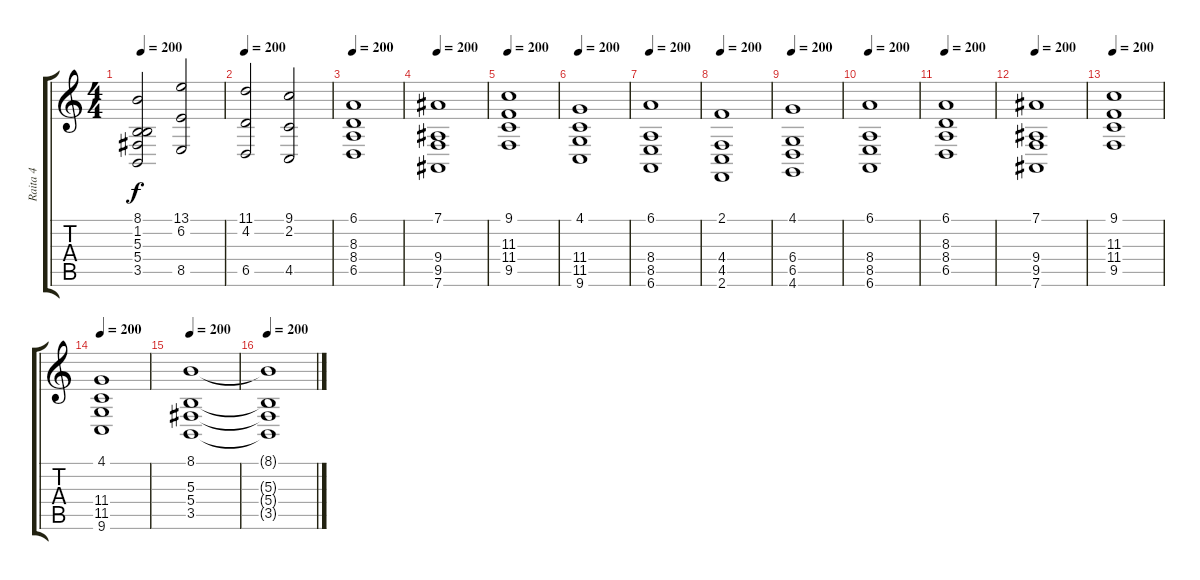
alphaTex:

\track ("Raita 4" "Raita 4") {instrument stringensemble1}
\staff {score tabs}
\tuning (Eb4 Bb3 Gb3 Db3 Ab2 Eb2) {hide}
\ts (4 4)
\tempo 200
\clef g2
\ks c
(8.1{t} 1.2{t} 5.3{t} 5.4{t} 3.5{t}).2{dy f} (13.1 6.2 8.5).2 |
\tempo 200
(11.1 4.2 6.5).2 (9.1 2.2 4.5).2 |
\tempo 200
(6.1 8.3 8.4 6.5).1 |
\tempo 200
(7.1 9.4 9.5 7.6).1 |
\tempo 200
(9.1 11.3 11.4 9.5).1 |
\tempo 200
(4.1 11.4 11.5 9.6).1 |
\tempo 200
(6.1 8.4 8.5 6.6).1 |
\tempo 200
(2.1 4.4 4.5 2.6).1 |
\tempo 200
(4.1 6.4 6.5 4.6).1 |
\tempo 200
(6.1 8.4 8.5 6.6).1 |
\tempo 200
(6.1 8.3 8.4 6.5).1 |
\tempo 200
(7.1 9.4 9.5 7.6).1 |
\tempo 200
(9.1 11.3 11.4 9.5).1 |
\tempo 200
(4.1 11.4 11.5 9.6).1 |
\tempo 200
(8.1 5.3 5.4 3.5).1 |
\tempo 200
(8.1{t} 5.3{t} 5.4{t} 3.5{t}).1
